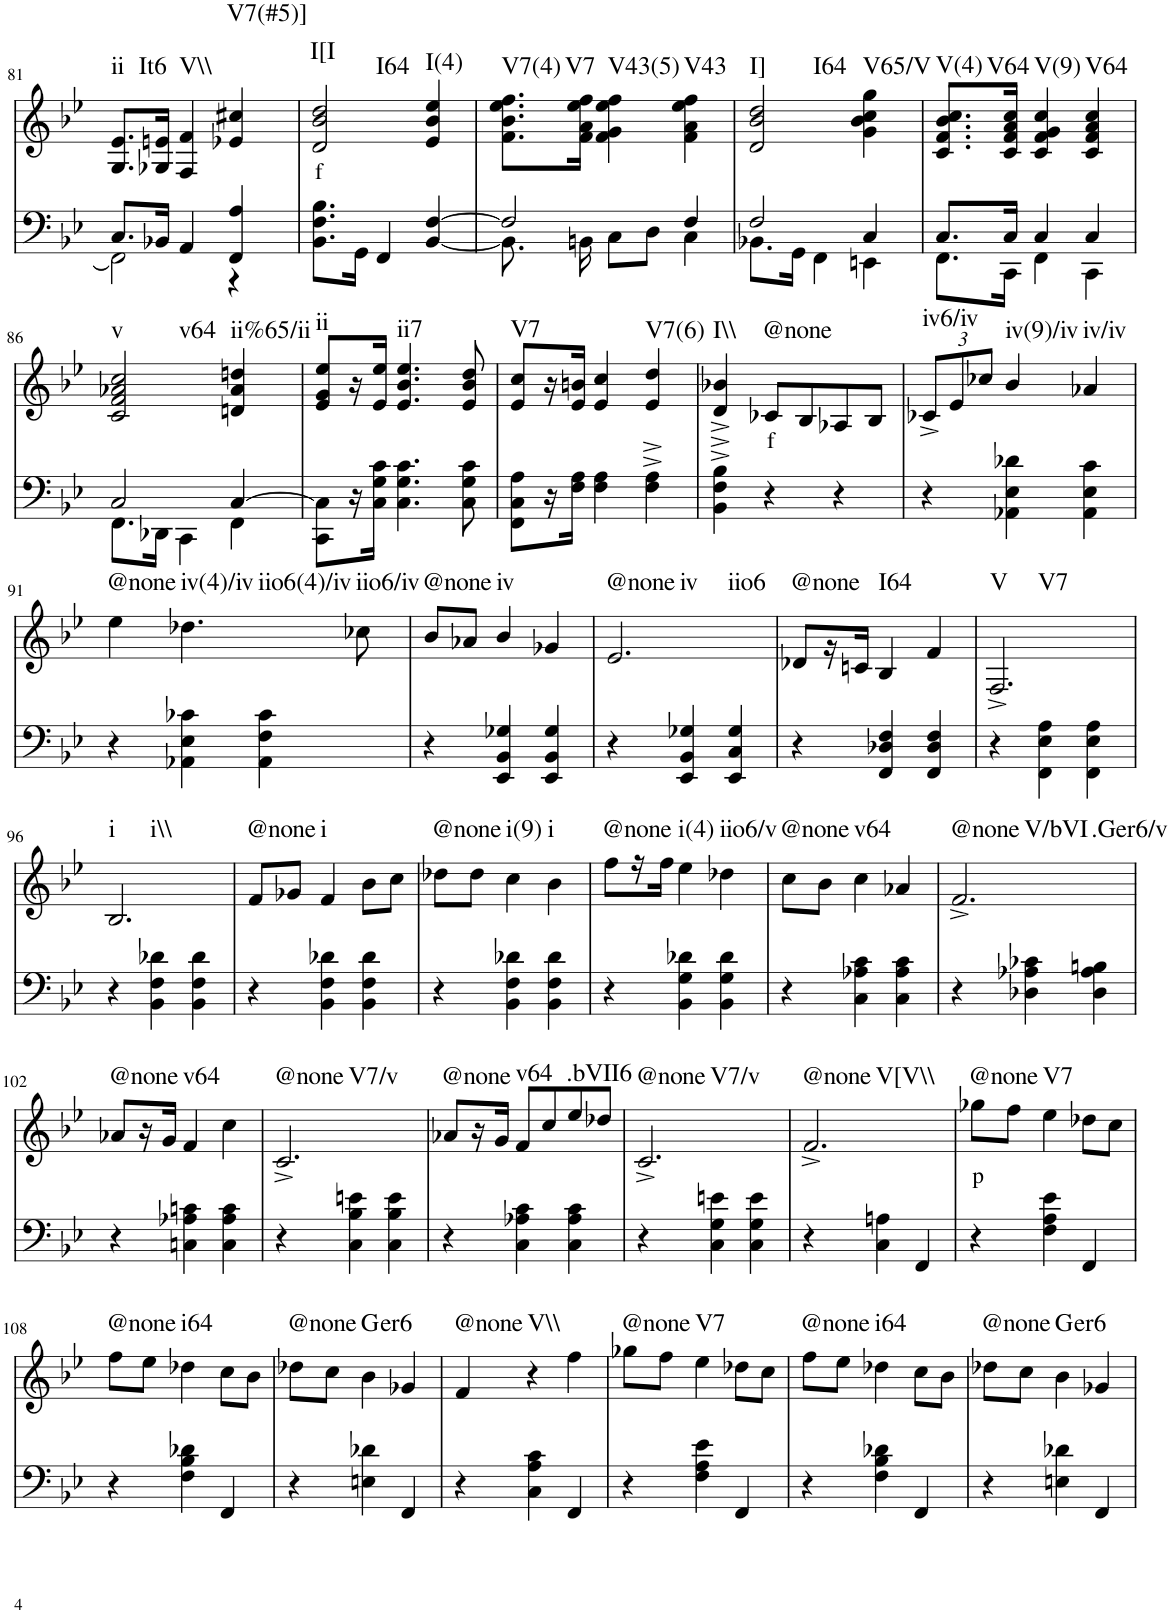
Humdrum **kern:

**kern	**kern	**text	**harte
*part2	*part1	*part1	*part1
*staff2	*staff1	*staff1	*
*I"Piano	*I"Piano	*	*
*I'Pno	*I'Pno	*	*
!!LO:PB:g=z
*clefF4	*clefG2	*	*
*k[b-e-]	*k[b-e-]	*	*
*M3/4	*M3/4	*	*
=81	=81	=81	=81
*^	*	*	*
!	!	!	!	!LO:H:n=1:kt=ii
!	!	!	!	!LO:H:n=2:kt=It6
8.C/L	2FF\]	8.G/ 8.e-/L	.	N N
16BB-X/Jk	.	16G-X/ 16en/Jk	.	.
!	!	!	!	!LO:H:kt=V\\
4AA/	.	4F/ 4f/	.	N
!	!	!	!	!LO:H:kt=V7(#5)]
4FF/ 4A/	4r	4e-X/ 4cc#X/	.	N
=82	=82	=82	=82	=82
!	!	!	!LO:LY:b	!LO:H:n=1:kt=I[I
!	!	!	!	!LO:H:n=2:kt=I64
*v	*v	*	*	*
8.BB-\ 8.F\ 8.B-\L	2d/ 2b-/ 2dd/	f	N N
16GG\Jk	.	.	.
4FF/	.	.	.
!	!	!	!LO:H:kt=I(4)
[4BB-/ [4F/	4e-/ 4b-/ 4ee-/	.	N
=83	=83	=83	=83
*^	*	*	*
!	!	!	!	!LO:H:n=1:kt=V7(4)
!	!	!	!	!LO:H:n=2:kt=V7
2F/]	8.BB-\]	8.f\ 8.b-\ 8.ee-\ 8.ff\L	.	N N
.	16BBn\	16f\ 16a\ 16ee-\ 16ff\Jk	.	.
!	!	!	!	!LO:H:kt=V43(5)
.	8C\L	4f\ 4g\ 4ee-\ 4ff\	.	N
.	8D\J	.	.	.
!	!	!	!	!LO:H:kt=V43
4F/	4C\	4f\ 4a\ 4ee-\ 4ff\	.	N
=84	=84	=84	=84	=84
!	!	!	!	!LO:H:n=1:kt=I]
!	!	!	!	!LO:H:n=2:kt=I64
2F/	8.BB-X\L	2d/ 2b-/ 2dd/	.	N N
.	16GG\Jk	.	.	.
.	4FF\	.	.	.
!	!	!	!	!LO:H:kt=V65/V
4C/	4EEn\	4g\ 4b-\ 4cc\ 4gg\	.	N
=85	=85	=85	=85	=85
!	!	!	!	!LO:H:n=1:kt=V(4)
!	!	!	!	!LO:H:n=2:kt=V64
8.C/L	8.FF\L	8.c/ 8.f/ 8.b-/ 8.cc/L	.	N N
16C/Jk	16CC\Jk	16c/ 16f/ 16a/ 16cc/Jk	.	.
!	!	!	!	!LO:H:kt=V(9)
4C/	4FF\	4c/ 4f/ 4g/ 4cc/	.	N
!	!	!	!	!LO:H:kt=V64
4C/	4CC\	4c/ 4f/ 4a/ 4cc/	.	N
!!LO:LB:g=z
=86	=86	=86	=86	=86
!	!	!	!	!LO:H:n=1:kt=v
!	!	!	!	!LO:H:n=2:kt=v64
2C/	8.FF\L	2c/ 2f/ 2a-X/ 2cc/	.	N N
.	16DD-X\Jk	.	.	.
.	4CC\	.	.	.
!	!	!	!	!LO:H:kt=ii%65/ii
[4C/	4FF\	4dn/ 4a-/ 4ddn/	.	N
=87	=87	=87	=87	=87
!	!	!	!	!LO:H:kt=ii
*v	*v	*	*	*
8CC\ 8C\]L	8e-/ 8g/ 8ee-/L	.	N
16r	16r	.	.
16C\ 16G\ 16c\JJ	16e-/ 16ee-/JJ	.	.
!	!	!	!LO:H:kt=ii7
4.C\ 4.G\ 4.c\	4.e-/ 4.b-/ 4.ee-/	.	N
8C\ 8G\ 8c\	8e-/ 8b-/ 8dd/	.	.
=88	=88	=88	=88
!	!	!	!LO:H:kt=V7
8FF\ 8C\ 8A\L	8e-/ 8cc/L	.	N
16r	16r	.	.
16F\ 16A\JJ	16e-/ 16bn/JJ	.	.
4F\ 4A\	4e-/ 4cc/	.	.
!	!	!	!LO:H:kt=V7(6)
4F\^ 4A\^	4e-/ 4dd/	.	N
=89	=89	=89	=89
!	!	!	!LO:H:kt=I\\
4BB-\^ 4F\^ 4B-\^	4d/ 4b-X/	.	N
!	!	!LO:LY:b	!LO:H:kt=@none
4r	8c-X/L	f	N
.	8B-/	.	.
4r	8A-X/	.	.
.	8B-/J	.	.
=90	=90	=90	=90
*	*Xbrackettup	*	*
!	!	!	!LO:H:kt=iv6/iv
4r	12c-X^/L	.	N
.	12e-/	.	.
.	12cc-X/J	.	.
!	!	!	!LO:H:kt=iv(9)/iv
4AA-X\ 4E-\ 4d-X\	4b-/	.	N
!	!	!	!LO:H:kt=iv/iv
4AA-\ 4E-\ 4c\	4a-X/	.	N
!!LO:LB:g=z
=91	=91	=91	=91
!	!	!	!LO:H:kt=@none
4r	4ee-\	.	N
!	!	!	!LO:H:n=1:kt=iv(4)/iv
!	!	!	!LO:H:n=2:kt=iio6(4)/iv
4AA-X\ 4E-\ 4c-X\	4.dd-X\	.	N N
4AA-\ 4F\ 4c-\	.	.	.
!	!	!	!LO:H:kt=iio6/iv
.	8cc-X\	.	N
=92	=92	=92	=92
!	!	!	!LO:H:kt=@none
4r	8b-/L	.	N
.	8a-X/J	.	.
!	!	!	!LO:H:kt=iv
4EE-/ 4BB-/ 4G-X/	4b-/	.	N
4EE-/ 4BB-/ 4G-/	4g-X/	.	.
=93	=93	=93	=93
!	!	!	!LO:H:n=1:kt=@none
!	!	!	!LO:H:n=2:kt=iv
!	!	!	!LO:H:n=3:kt=iio6
4r	2.e-/	.	N N N
4EE-/ 4BB-/ 4G-X/	.	.	.
4EE-/ 4C/ 4G-/	.	.	.
=94	=94	=94	=94
!	!	!	!LO:H:kt=@none
4r	8d-X/L	.	N
.	16r	.	.
.	16cn/JJ	.	.
!	!	!	!LO:H:kt=I64
4FF/ 4D-X/ 4F/	4B-/	.	N
4FF/ 4D-/ 4F/	4f/	.	.
=95	=95	=95	=95
!	!	!	!LO:H:n=1:kt=V
!	!	!	!LO:H:n=2:kt=V7
4r	2.F^/	.	N N
4FF\ 4E-\ 4A\	.	.	.
4FF\ 4E-\ 4A\	.	.	.
!!LO:LB:g=z
=96	=96	=96	=96
!	!	!	!LO:H:n=1:kt=i
!	!	!	!LO:H:n=2:kt=i\\
4r	2.B-/	.	N N
4BB-\ 4F\ 4d-X\	.	.	.
4BB-\ 4F\ 4d-\	.	.	.
=97	=97	=97	=97
!	!	!	!LO:H:kt=@none
4r	8f/L	.	N
.	8g-X/J	.	.
!	!	!	!LO:H:kt=i
4BB-\ 4F\ 4d-X\	4f/	.	N
4BB-\ 4F\ 4d-\	8b-\L	.	.
.	8cc\J	.	.
=98	=98	=98	=98
!	!	!	!LO:H:kt=@none
4r	8dd-X\L	.	N
.	8dd-\J	.	.
!	!	!	!LO:H:kt=i(9)
4BB-\ 4F\ 4d-X\	4cc\	.	N
!	!	!	!LO:H:kt=i
4BB-\ 4F\ 4d-\	4b-\	.	N
=99	=99	=99	=99
!	!	!	!LO:H:kt=@none
4r	8ff\L	.	N
.	16r	.	.
.	16ff\JJ	.	.
!	!	!	!LO:H:kt=i(4)
4BB-\ 4G\ 4d-X\	4ee-\	.	N
!	!	!	!LO:H:kt=iio6/v
4BB-\ 4G\ 4d-\	4dd-X\	.	N
=100	=100	=100	=100
!	!	!	!LO:H:kt=@none
4r	8cc\L	.	N
.	8b-\J	.	.
!	!	!	!LO:H:kt=v64
4C\ 4A-X\ 4c\	4cc\	.	N
4C\ 4A-\ 4c\	4a-X/	.	.
=101	=101	=101	=101
!	!	!	!LO:H:n=1:kt=@none
!	!	!	!LO:H:n=2:kt=V/bVI
!	!	!	!LO:H:n=3:kt=.Ger6/v
4r	2.f^/	.	N N N
4D-X\ 4A-X\ 4c-X\	.	.	.
4D-\ 4A-\ 4Bn\	.	.	.
!!LO:LB:g=z
=102	=102	=102	=102
!	!	!	!LO:H:kt=@none
4r	8a-X/L	.	N
.	16r	.	.
.	16g/JJ	.	.
!	!	!	!LO:H:kt=v64
4Cn\ 4A-X\ 4cn\	4f/	.	N
4C\ 4A-\ 4c\	4cc\	.	.
=103	=103	=103	=103
!	!	!	!LO:H:n=1:kt=@none
!	!	!	!LO:H:n=2:kt=V7/v
4r	2.c^/	.	N N
4C\ 4B-\ 4en\	.	.	.
4C\ 4B-\ 4e\	.	.	.
=104	=104	=104	=104
!	!	!	!LO:H:kt=@none
4r	8a-X/L	.	N
.	16r	.	.
.	16g/JJ	.	.
!	!	!	!LO:H:kt=v64
4C\ 4A-X\ 4c\	8f/L	.	N
.	8cc/	.	.
!	!	!	!LO:H:kt=.bVII6
4C\ 4A-\ 4c\	8ee-/	.	N
.	8dd-X/J	.	.
=105	=105	=105	=105
!	!	!	!LO:H:n=1:kt=@none
!	!	!	!LO:H:n=2:kt=V7/v
4r	2.c^/	.	N N
4C\ 4G\ 4en\	.	.	.
4C\ 4G\ 4e\	.	.	.
=106	=106	=106	=106
!	!	!	!LO:H:n=1:kt=@none
!	!	!	!LO:H:n=2:kt=V[V\\
4r	2.f^/	.	N N
4C\ 4An\	.	.	.
4FF/	.	.	.
=107	=107	=107	=107
!	!	!LO:LY:b	!LO:H:kt=@none
4r	8gg-X\L	p	N
.	8ff\J	.	.
!	!	!	!LO:H:kt=V7
4F\ 4A\ 4e-\	4ee-\	.	N
4FF/	8dd-X\L	.	.
.	8cc\J	.	.
!!LO:LB:g=z
=108	=108	=108	=108
!	!	!	!LO:H:kt=@none
4r	8ff\L	.	N
.	8ee-\J	.	.
!	!	!	!LO:H:kt=i64
4F\ 4B-\ 4d-X\	4dd-X\	.	N
4FF/	8cc\L	.	.
.	8b-\J	.	.
=109	=109	=109	=109
!	!	!	!LO:H:kt=@none
4r	8dd-X\L	.	N
.	8cc\J	.	.
!	!	!	!LO:H:kt=er
4En\ 4d-X\	4b-\	.	.
4FF/	4g-X/	.	.
=110	=110	=110	=110
!	!	!	!LO:H:kt=@none
4r	4f/	.	N
!	!	!	!LO:H:kt=V\\
4C\ 4A\ 4c\	4r	.	N
4FF/	4ff\	.	.
=111	=111	=111	=111
!	!	!	!LO:H:kt=@none
4r	8gg-X\L	.	N
.	8ff\J	.	.
!	!	!	!LO:H:kt=V7
4F\ 4A\ 4e-\	4ee-\	.	N
4FF/	8dd-X\L	.	.
.	8cc\J	.	.
=112	=112	=112	=112
!	!	!	!LO:H:kt=@none
4r	8ff\L	.	N
.	8ee-\J	.	.
!	!	!	!LO:H:kt=i64
4F\ 4B-\ 4d-X\	4dd-X\	.	N
4FF/	8cc\L	.	.
.	8b-\J	.	.
=113	=113	=113	=113
!	!	!	!LO:H:kt=@none
4r	8dd-X\L	.	N
.	8cc\J	.	.
!	!	!	!LO:H:kt=er
4En\ 4d-X\	4b-\	.	.
4FF/	4g-X/	.	.
=	=	=	=
*-	*-	*-	*-
